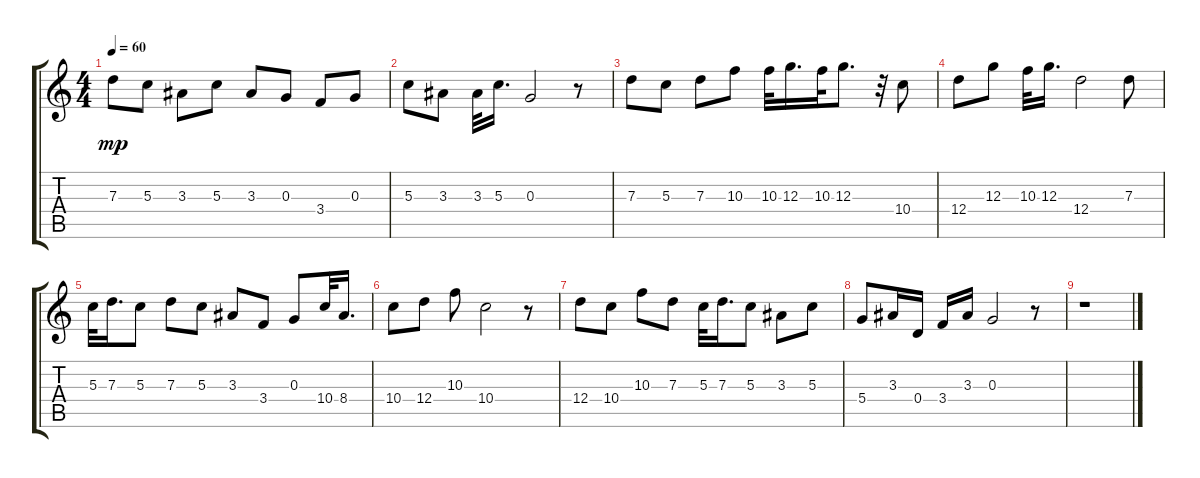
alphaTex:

\track "" {instrument electricguitarclean}
\staff {score tabs}
\tuning (E4 B3 G3 D3 A2 E2) {hide}
\ts (4 4)
\tempo 60
\clef g2
\ks c
7.3.8{dy mp instrument electricguitarclean} 5.3.8 3.3.8 5.3.8 3.3.8 0.3.8 3.4.8 0.3.8 |
5.3.8 3.3.8 3.3.32 5.3.16{d} 0.3.2 r.8 |
7.3.8 5.3.8 7.3.8 10.3.8 10.3.32 12.3.16{d} 10.3.32 12.3.8{d} r.32 10.4.8 |
12.4.8 12.3.8 10.3.32 12.3.16{d} 12.4.2 7.3.8 |
5.3.32 7.3.16{d} 5.3.8 7.3.8 5.3.8 3.3.8 3.4.8 0.3.8 10.4.32 8.4.16{d} |
10.4.8 12.4.8 10.3.8 10.4.2 r.8 |
12.4.8 10.4.8 10.3.8 7.3.8 5.3.32 7.3.16{d} 5.3.8 3.3.8 5.3.8 |
5.4.8 3.3.16 0.4.16 3.4.16 3.3.16 0.3.2 r.8 |
r.1
